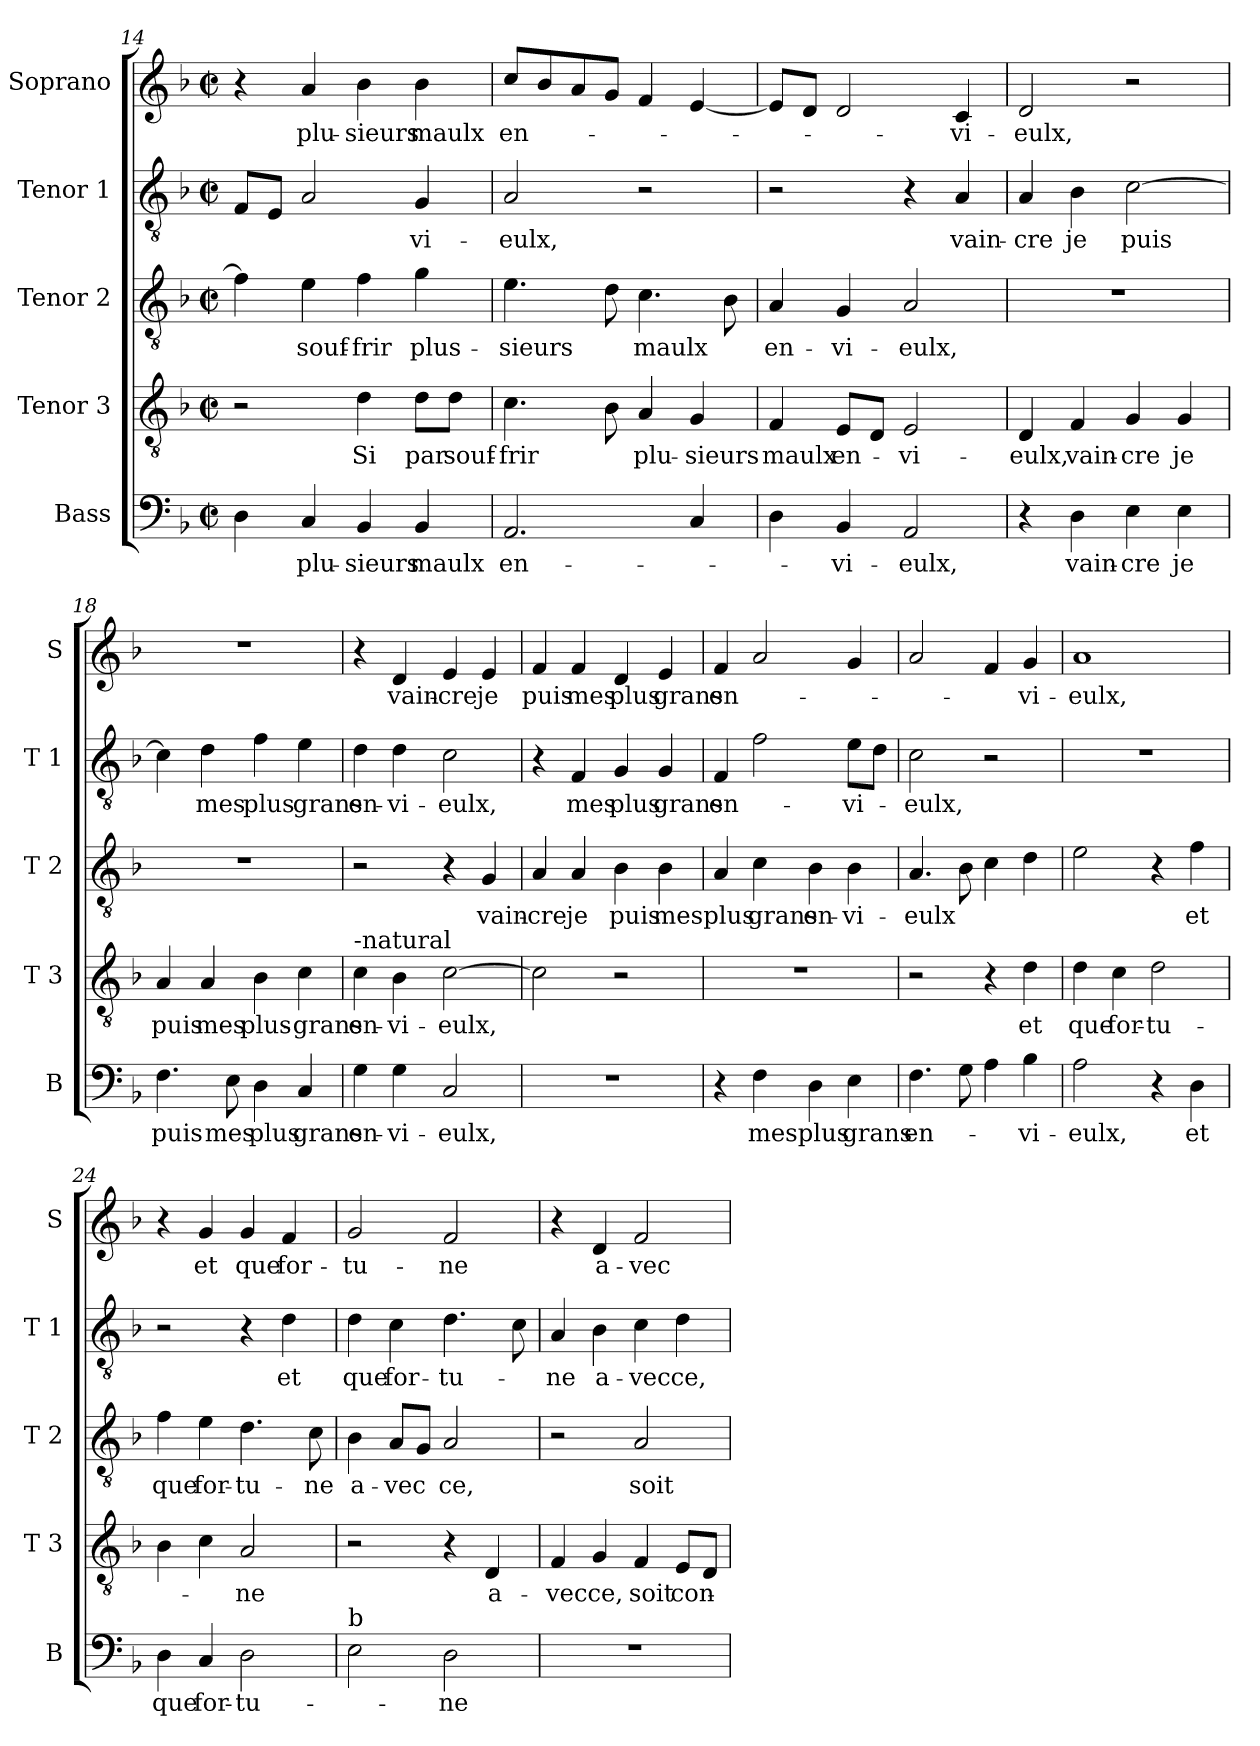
**kern	**text	**kern	**text	**kern	**text	**kern	**text	**kern	**text
*part5	*part5	*part4	*part4	*part3	*part3	*part2	*part2	*part1	*part1
*staff5	*staff5	*staff4	*staff4	*staff3	*staff3	*staff2	*staff2	*staff1	*staff1
*I"Bass	*	*I"Tenor 3	*	*I"Tenor 2	*	*I"Tenor 1	*	*I"Soprano	*
*I'B	*	*I'T 3	*	*I'T 2	*	*I'T 1	*	*I'S	*
*clefF4	*	*clefGv2	*	*clefGv2	*	*clefGv2	*	*clefG2	*
*k[b-]	*	*k[b-]	*	*k[b-]	*	*k[b-]	*	*k[b-]	*
*F:	*	*F:	*	*F:	*	*F:	*	*F:	*
*M2/2	*	*M2/2	*	*M2/2	*	*M2/2	*	*M2/2	*
*met(c|)	*	*met(c|)	*	*met(c|)	*	*met(c|)	*	*met(c|)	*
=14	=14	=14	=14	=14	=14	=14	=14	=14	=14
4D\	.	2r	.	4f\]	.	8F/L	.	4r	.
.	.	.	.	.	.	8E/J	.	.	.
4C/	plu-	.	.	4e\	souf-	2A/	.	4a/	plu-
4BB-/	-sieurs	4d\	Si	4f\	-frir	.	.	4b-\	-sieurs
4BB-/	maulx	8d\L	par	4g\	plus-	4G/	-vi-	4b-\	maulx
.	.	8d\J	souf-	.	.	.	.	.	.
=15	=15	=15	=15	=15	=15	=15	=15	=15	=15
2.AA/	en-	4.c\	-frir	4.e\	-sieurs	2A/	-eulx,	8cc/L	en-
.	.	.	.	.	.	.	.	8b-/	.
.	.	.	.	.	.	.	.	8a/	.
.	.	8B-\	.	8d\	.	.	.	8g/J	.
.	.	4A/	plu-	4.c\	maulx	2r	.	4f/	.
4C/	.	4G/	-sieurs	.	.	.	.	[4e/	.
.	.	.	.	8B-\	.	.	.	.	.
!!LO:LB:g=z
=16	=16	=16	=16	=16	=16	=16	=16	=16	=16
4D\	.	4F/	maulx	4A/	en-	2r	.	8e/L]	.
.	.	.	.	.	.	.	.	8d/J	.
4BB-/	-vi-	8E/L	en-	4G/	-vi-	.	.	2d/	.
.	.	8D/J	.	.	.	.	.	.	.
2AA/	-eulx,	2E/	-vi-	2A/	-eulx,	4r	.	.	.
.	.	.	.	.	.	4A/	vain-	4c/	-vi-
=17	=17	=17	=17	=17	=17	=17	=17	=17	=17
4r	.	4D/	-eulx,	1r	.	4A/	-cre	2d/	-eulx,
4D\	vain-	4F/	vain-	.	.	4B-\	je	.	.
4E\	-cre	4G/	-cre	.	.	[2c\	puis	2r	.
4E\	je	4G/	je	.	.	.	.	.	.
=18	=18	=18	=18	=18	=18	=18	=18	=18	=18
4.F\	puis	4A/	puis	1r	.	4c\]	.	1r	.
.	.	4A/	mes	.	.	4d\	mes	.	.
8E\	mes	.	.	.	.	.	.	.	.
4D\	plus	4B-\	plus-	.	.	4f\	plus	.	.
4C/	grans	4c\	-grans	.	.	4e\	grans	.	.
=19	=19	=19	=19	=19	=19	=19	=19	=19	=19
!	!	!LO:TX:a:t=-natural	!	!	!	!	!	!	!
4G\	en-	4c\	en-	2r	.	4d\	en-	4r	.
4G\	-vi-	4B-\	-vi-	.	.	4d\	-vi-	4d/	vain-
2C/	-eulx,	[2c\	-eulx,	4r	.	2c\	-eulx,	4e/	-cre
.	.	.	.	4G/	vain-	.	.	4e/	je
=20	=20	=20	=20	=20	=20	=20	=20	=20	=20
1r	.	2c\]	.	4A/	-cre	4r	.	4f/	puis
.	.	.	.	4A/	je	4F/	mes	4f/	mes
.	.	2r	.	4B-\	puis	4G/	plus	4d/	plus
.	.	.	.	4B-\	mes	4G/	grans	4e/	grans
!!LO:LB:g=z
=21	=21	=21	=21	=21	=21	=21	=21	=21	=21
4r	.	1r	.	4A/	plus	4F/	en-	4f/	en-
4F\	mes	.	.	4c\	grans	2f\	.	2a/	.
4D\	plus	.	.	4B-\	en-	.	.	.	.
4E\	grans	.	.	4B-\	-vi-	8e\L	-vi-	4g/	.
.	.	.	.	.	.	8d\J	.	.	.
=22	=22	=22	=22	=22	=22	=22	=22	=22	=22
4.F\	en-	2r	.	4.A/	-eulx	2c\	-eulx,	2a/	.
8G\	.	.	.	8B-\	.	.	.	.	.
4A\	.	4r	.	4c\	.	2r	.	4f/	.
4B-\	-vi-	4d\	et	4d\	.	.	.	4g/	-vi-
=23	=23	=23	=23	=23	=23	=23	=23	=23	=23
2A\	-eulx,	4d\	que	2e\	.	1r	.	1a	-eulx,
.	.	4c\	for-	.	.	.	.	.	.
4r	.	2d\	-tu-	4r	.	.	.	.	.
4D\	et	.	.	4f\	et	.	.	.	.
=24	=24	=24	=24	=24	=24	=24	=24	=24	=24
4D\	que	4B-\	.	4f\	que	2r	.	4r	.
4C/	for-	4c\	.	4e\	for-	.	.	4g/	et
2D\	-tu-	2A/	-ne	4.d\	-tu-	4r	.	4g/	que
.	.	.	.	.	.	4d\	et	4f/	for-
.	.	.	.	8c\	-ne	.	.	.	.
=25	=25	=25	=25	=25	=25	=25	=25	=25	=25
!LO:TX:a:t=b	!	!	!	!	!	!	!	!	!
2E\	.	2r	.	4B-\	a-	4d\	que	2g/	-tu-
.	.	.	.	8A/L	-vec	4c\	for-	.	.
.	.	.	.	8G/J	.	.	.	.	.
2D\	-ne	4r	.	2A/	ce,	4.d\	-tu-	2f/	-ne
.	.	4D/	a-	.	.	.	.	.	.
.	.	.	.	.	.	8c\	.	.	.
!!LO:PB:g=z
=26	=26	=26	=26	=26	=26	=26	=26	=26	=26
1r	.	4F/	-vec	2r	.	4A/	-ne	4r	.
.	.	4G/	ce,	.	.	4B-\	a-	4d/	a-
.	.	4F/	soit	2A/	soit-	4c\	-vec	2f/	-vec
.	.	8E/L	con-	.	.	4d\	ce,	.	.
.	.	8D/J	.	.	.	.	.	.	.
=	=	=	=	=	=	=	=	=	=
*-	*-	*-	*-	*-	*-	*-	*-	*-	*-
